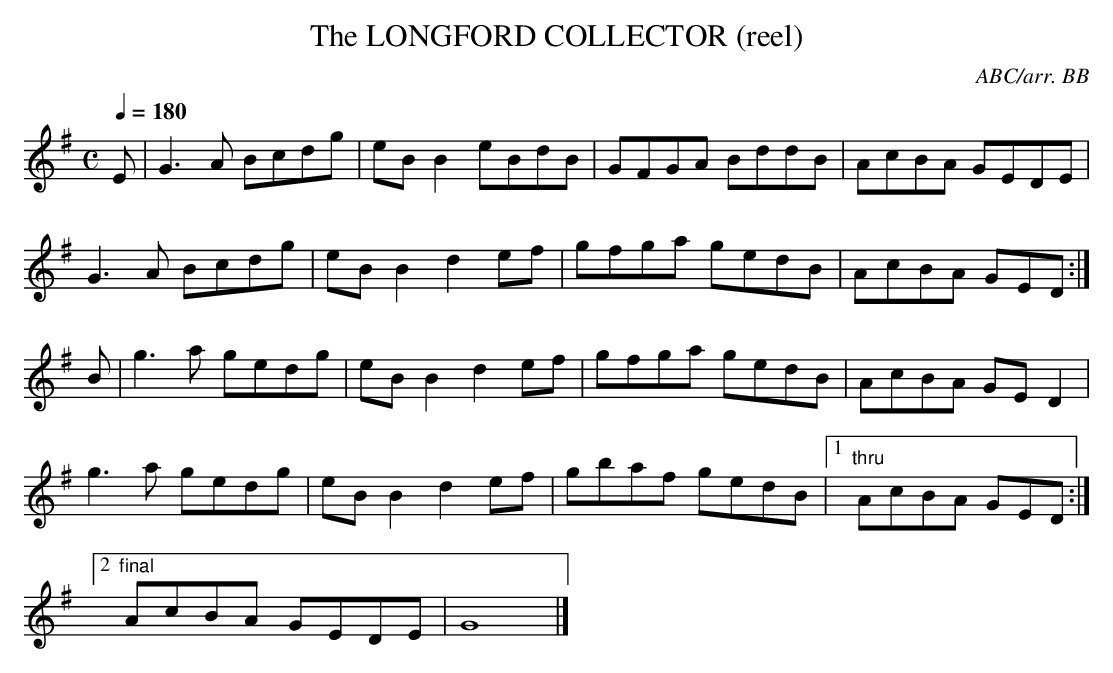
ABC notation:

X:1
T:LONGFORD COLLECTOR (reel), The
C:ABC/arr. BB
M:C
L:1/8
Q:1/4=180
K:G
E|G3A Bcdg|eBB2 eBdB|GFGA BddB|AcBA GEDE|
G3A Bcdg|eBB2 d2ef|gfga gedB|AcBA GED :|
B|g3a gedg|eBB2 d2ef|gfga gedB|AcBA GED2|
g3a gedg|eBB2 d2ef|gbaf gedB|1 "thru"AcBA GED :|
[2 "final"AcBA GEDE |G8|]
